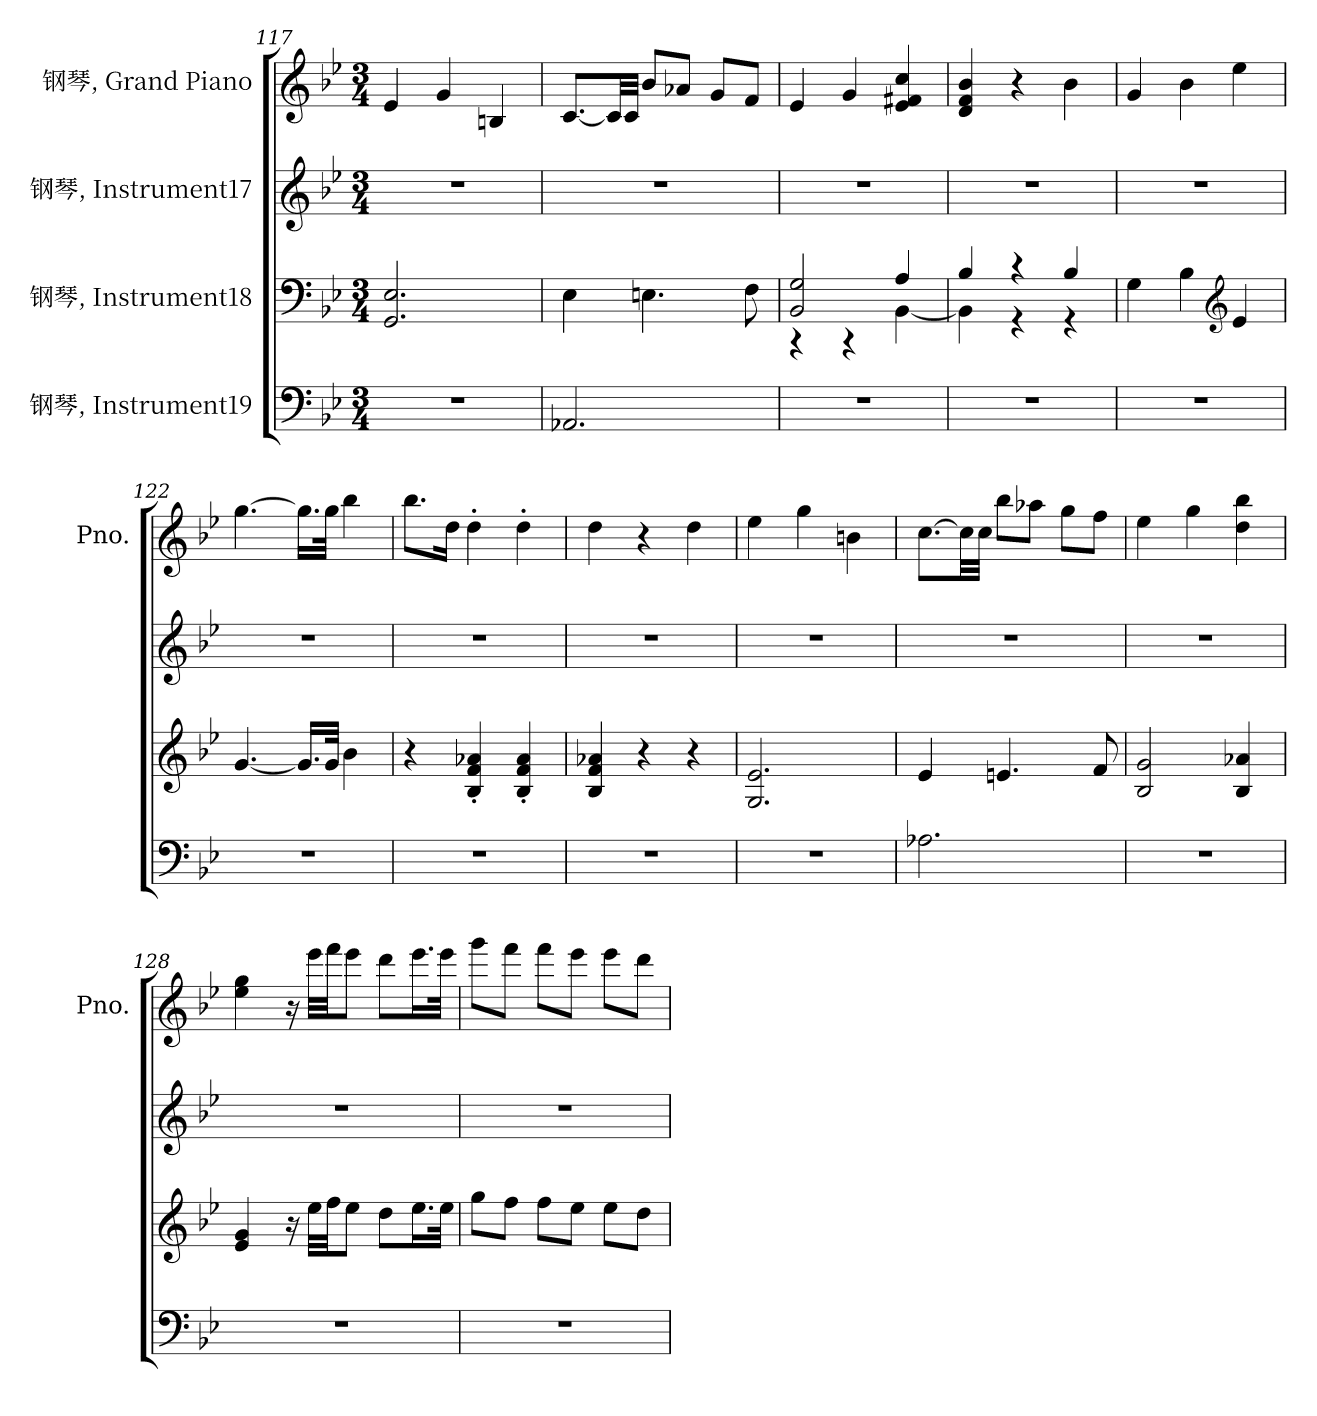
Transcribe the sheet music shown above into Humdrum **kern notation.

**kern	**kern	**kern	**kern
*part4	*part3	*part2	*part1
*staff4	*staff3	*staff2	*staff1
*I"钢琴, Instrument19	*I"钢琴, Instrument18	*I"钢琴, Instrument17	*I"钢琴, Grand Piano
*	*	*	*I'Pno.
*clefF4	*clefF4	*clefG2	*clefG2
*k[b-e-]	*k[b-e-]	*k[b-e-]	*k[b-e-]
*M3/4	*M3/4	*M3/4	*M3/4
=117	=117	=117	=117
2.r	2.GG/ 2.E-/	2.r	4e-/
.	.	.	4g/
.	.	.	4Bn/
=118	=118	=118	=118
2.AA-X/	4E-\	2.r	[8.c/L
.	.	.	32c/LL]
.	.	.	32c/JJJ
.	4.En\	.	8b-/L
.	.	.	8a-X/J
.	.	.	8g/L
.	8F\	.	8f/J
!!LO:LB:g=z
=119	=119	=119	=119
*	*^	*	*
2.r	2BB-/ 2G/	4r	2.r	4e-/
.	.	4r	.	4g/
.	4A/	[4BB-\	.	4e-/ 4f#X/ 4cc/
=120	=120	=120	=120	=120
2.r	4B-/	4BB-\]	2.r	4d/ 4f/ 4b-/
.	4r	4r	.	4r
.	4B-/	4r	.	4b-\
*	*v	*v	*	*
=121	=121	=121	=121
2.r	4G\	2.r	4g/
.	4B-\	.	4b-\
*	*clefG2	*	*
.	4e-/	.	4ee-\
=122	=122	=122	=122
2.r	[4.g/	2.r	[4.gg\
.	16.g/LL]	.	16.gg\LL]
.	32g/JJk	.	32gg\JJk
.	4b-\	.	4bb-\
=123	=123	=123	=123
2.r	4r	2.r	8.bb-\L
.	.	.	16dd\Jk
.	4B-/' 4f/' 4a-X/'	.	4dd'\
.	4B-/' 4f/' 4a-/'	.	4dd'\
=124	=124	=124	=124
2.r	4B-/ 4f/ 4a-X/	2.r	4dd\
.	4r	.	4r
.	4r	.	4dd\
=125	=125	=125	=125
2.r	2.G/ 2.e-/	2.r	4ee-\
.	.	.	4gg\
.	.	.	4bn\
!!LO:PB:g=z
=126	=126	=126	=126
2.A-X\	4e-/	2.r	[8.cc\L
.	.	.	32cc\LL]
.	.	.	32cc\JJJ
.	4.en/	.	8bb-\L
.	.	.	8aa-X\J
.	.	.	8gg\L
.	8f/	.	8ff\J
=127	=127	=127	=127
2.r	2B-/ 2g/	2.r	4ee-\
.	.	.	4gg\
.	4B-/ 4a-X/	.	4dd\ 4bb-\
=128	=128	=128	=128
2.r	4e-/ 4g/	2.r	4ee-\ 4gg\
.	16r	.	16r
.	32ee-\LLL	.	32eee-\LLL
.	32ff\JJ	.	32fff\JJ
.	8ee-\J	.	8eee-\J
.	8dd\L	.	8ddd\L
.	16.ee-\L	.	16.eee-\L
.	32ee-\JJk	.	32eee-\JJk
=129	=129	=129	=129
2.r	8gg\L	2.r	8ggg\L
.	8ff\J	.	8fff\J
.	8ff\L	.	8fff\L
.	8ee-\J	.	8eee-\J
.	8ee-\L	.	8eee-\L
.	8dd\J	.	8ddd\J
=	=	=	=
*-	*-	*-	*-
